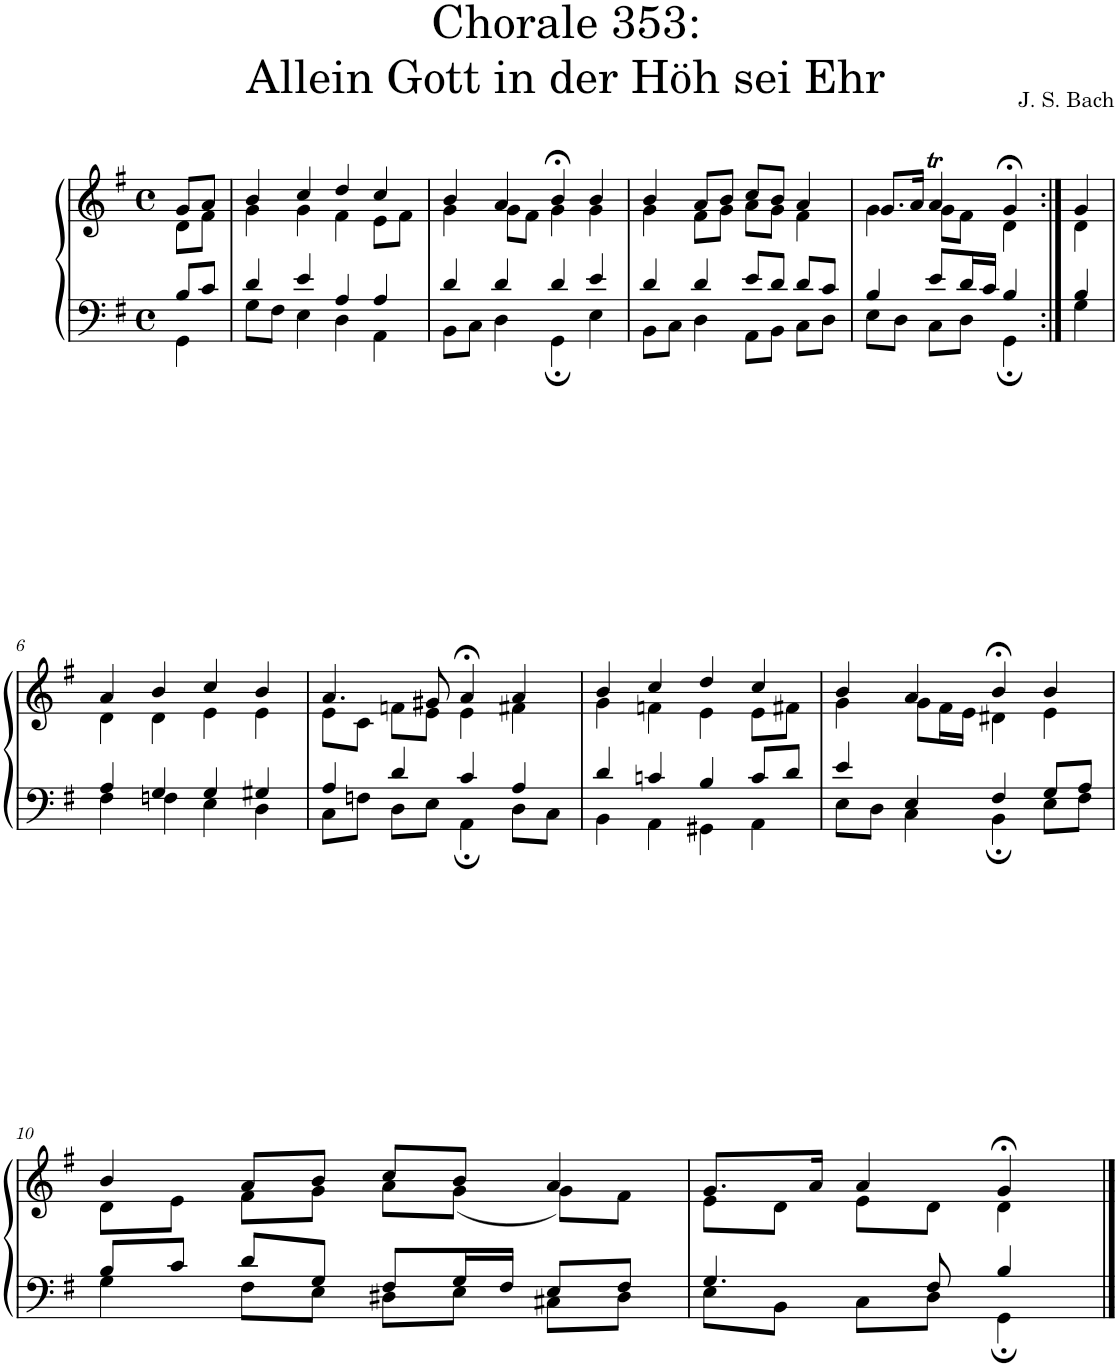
**kern	**kern
*part1	*part1
*staff2	*staff1
*I"S,A	*
*clefF4	*clefG2
*k[f#]	*k[f#]
*M4/4	*M4/4
*met(c)	*met(c)
=	=
*^	*^
8B/L	4GG\	8g/L	8d\L
8c/J	.	8a/J	8f#\J
=1	=1	=1	=1
4d/	8G\L	4b/	4g\
.	8F#\J	.	.
4e/	4E\	4cc/	4g\
4A/	4D\	4dd/	4f#\
4A/	4AA\	4cc/	8e\L
.	.	.	8f#\J
=2	=2	=2	=2
4d/	8BB\L	4b/	4g\
.	8C\J	.	.
4d/	4D\	4a/	8g\L
.	.	.	8f#\J
4d/	4GG;\	4b;</	4g\
4e/	4E\	4b/	4g\
=3	=3	=3	=3
4d/	8BB\L	4b/	4g\
.	8C\J	.	.
4d/	4D\	8a/L	8f#\L
.	.	8b/J	8g\J
8e/L	8AA\L	8cc/L	8a\L
8d/J	8BB\J	8b/J	8g\J
8d/L	8C\L	4a/	4f#\
8c/J	8D\J	.	.
=1664	=1664	=1664	=1664
4B/	8E\L	8.g/L	4g\
.	8D\J	.	.
.	.	16a/Jk	.
8e/L	8C\L	4a>/	8g\L
16d/L	8D\J	.	8f#\J
16c/JJ	.	.	.
4B/	4GG;\	4g;</	4d\
=1665:|!	=1665:|!	=1665:|!	=1665:|!
4B/	4G\	4g/	4d\
!!LO:LB:g=z	!!
=6	=6	=6	=6
4A/	4F#\	4a/	4d\
4G/	4Fn\	4b/	4d\
4G/	4E\	4cc/	4e\
4G#X/	4D\	4b/	4e\
=7	=7	=7	=7
4A/	8C\L	4.a/	8e\L
.	8Fn\J	.	8c\J
4d/	8D\L	.	8fn\L
.	8E\J	8g#X/	8e\J
4c/	4AA;\	4a;</	4e\
4A/	8D\L	4a/	4f#X\
.	8C\J	.	.
=8	=8	=8	=8
4d/	4BB\	4b/	4g\
4cn/	4AA\	4cc/	4fn\
4B/	4GG#X\	4dd/	4e\
8c/L	4AA\	4cc/	8e\L
8d/J	.	.	8f#X\J
=9	=9	=9	=9
4e/	8E\L	4b/	4g\
.	8D\J	.	.
4E/	4C\	4a/	8g\L
.	.	.	16f#\L
.	.	.	16e\JJ
4F#/	4BB;\	4b;</	4d#X\
8G/L	8E\L	4b/	4e\
8A/J	8F#\J	.	.
!!LO:LB:g=z	!!
=10	=10	=10	=10
8B/L	4G\	4b/	8d\L
8c/J	.	.	8e\J
8d/L	8F#\L	8a/L	8f#\L
8G/J	8E\J	8b/J	8g\J
8F#/L	8D#X\L	8cc/L	8a\L
16G/L	8E\J	8b/J	(<8g\J
16F#/JJ	.	.	.
8E/L	8C#X\L	4a/	8g\L)
8F#/J	8D#\J	.	8f#\J
=11	=11	=11	=11
4.G/	8E\L	8.g/L	8e\L
.	8BB\J	.	8d\J
.	.	16a/Jk	.
.	8C\L	4a/	8e\L
8F#/	8D\J	.	8d\J
4B/	4GG;\	4g;</	4d\
*v	*v	*	*
*	*v	*v
==	==
*-	*-
